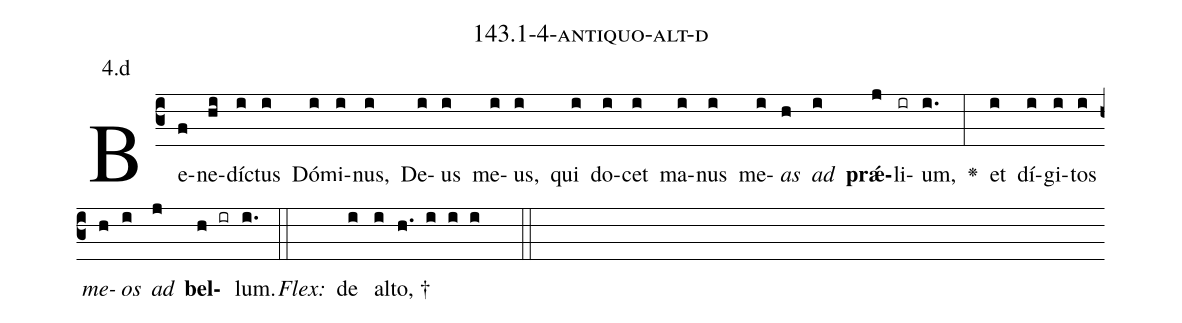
name: 143.1-4-antiquo-alt-d;
annotation: 4.d;
%%
(c3)Be(f)ne(hi)díc(i)tus(i) Dó(i)mi(i)nus,(i) De(i)us(i) me(i)us,(i) qui(i) do(i)cet(i) ma(i)nus(i) me(i)<i>as</i>(h) <i>ad</i>(i) <b>prǽ</b>(j)li(ir)um,(i.) <v>\greheightstar</v>(:) et(i) dí(i)gi(i)tos(i) <i>me</i>(h)<i>os</i>(i) <i>ad</i>(j) <b>bel</b>(h ir)lum.(i.) (::)
<i>Flex:</i>()  de(i) al(i)to, †(h. i i i  ::)

%E(i) u(h) o(i) u(j) a(h) e.(i.) (::)
